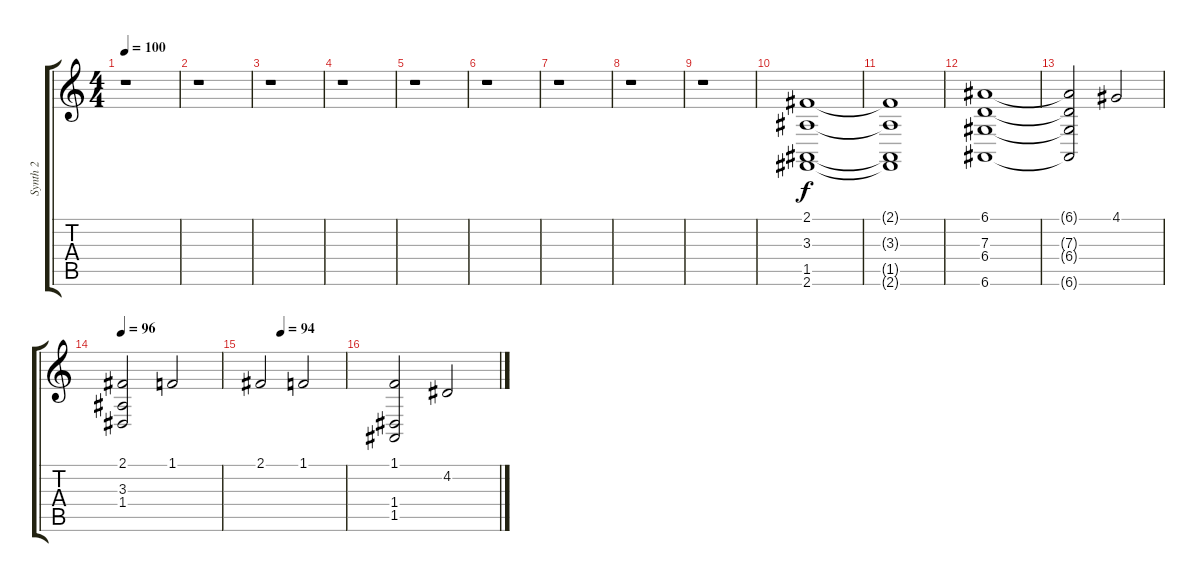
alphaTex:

\track ("Synth 2" "Synth 2") {instrument stringensemble2}
\staff {score tabs}
\tuning (E4 B3 G3 D3 A2 E2) {hide}
\ts (4 4)
\tempo 100
\clef g2
\ks c
r.1{dy f instrument stringensemble2} |
r.1 |
r.1 |
r.1 |
r.1 |
r.1 |
r.1 |
r.1 |
r.1 |
(2.1 3.3 1.5 2.6).1{volume 1} |
(2.1{t} 3.3{t} 1.5{t} 2.6{t}).1 |
(6.1 7.3 6.4 6.6).1{volume 8} |
(6.1{t} 7.3{t} 6.4{t} 6.6{t}).2 4.1.2{volume 11} |
\tempo 96
(2.1 3.3 1.4).2{volume 9} 1.1.2{volume 11} |
\tempo (94 0.25)
2.1.2{volume 11} 1.1.2{volume 11} |
(1.1 1.4 1.5).2{volume 11} 4.2.2{volume 11}
